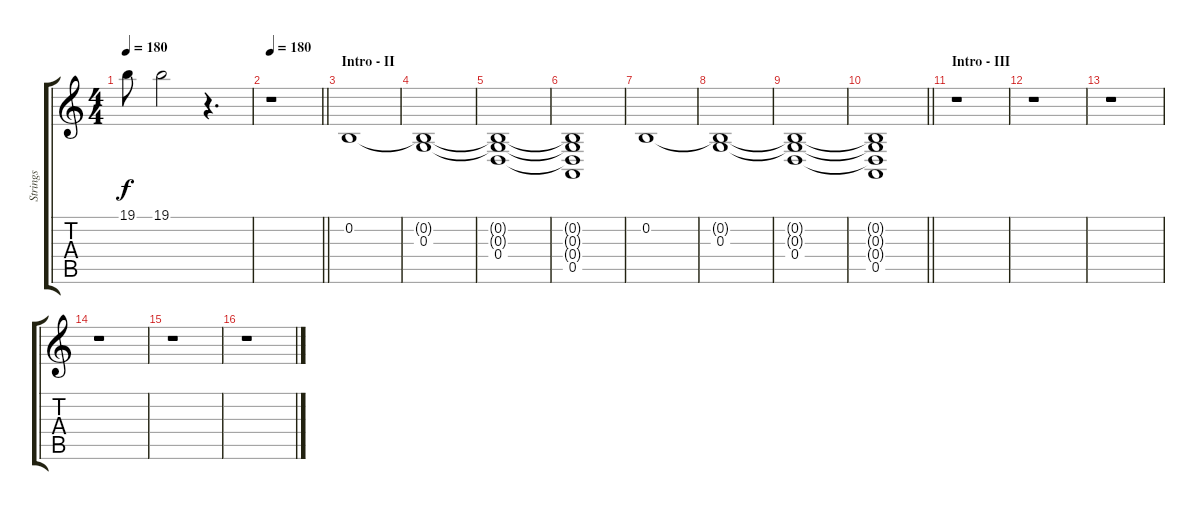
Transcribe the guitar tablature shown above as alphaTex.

\track ("Strings" "Strings") {instrument stringensemble1}
\staff {score tabs}
\tuning (E4 B3 G3 D3 A2 E2) {hide}
\ts (4 4)
\tempo 180
\clef g2
\ks c
19.1{t}.8{dy f} 19.1.2 r.4{d} |
\tempo 180
\barLineRight lightlight
r.1 |
\section ("" "Intro - II")
0.2.1{instrument seashore} |
(0.2{t} 0.3).1 |
(0.2{t} 0.3{t} 0.4).1 |
(0.2{t} 0.3{t} 0.4{t} 0.5).1 |
0.2.1 |
(0.2{t} 0.3).1 |
(0.2{t} 0.3{t} 0.4).1 |
\barLineRight lightlight
(0.2{t} 0.3{t} 0.4{t} 0.5).1 |
\section ("" "Intro - III")
r.1{instrument stringensemble1} |
r.1 |
r.1 |
r.1 |
r.1 |
r.1
